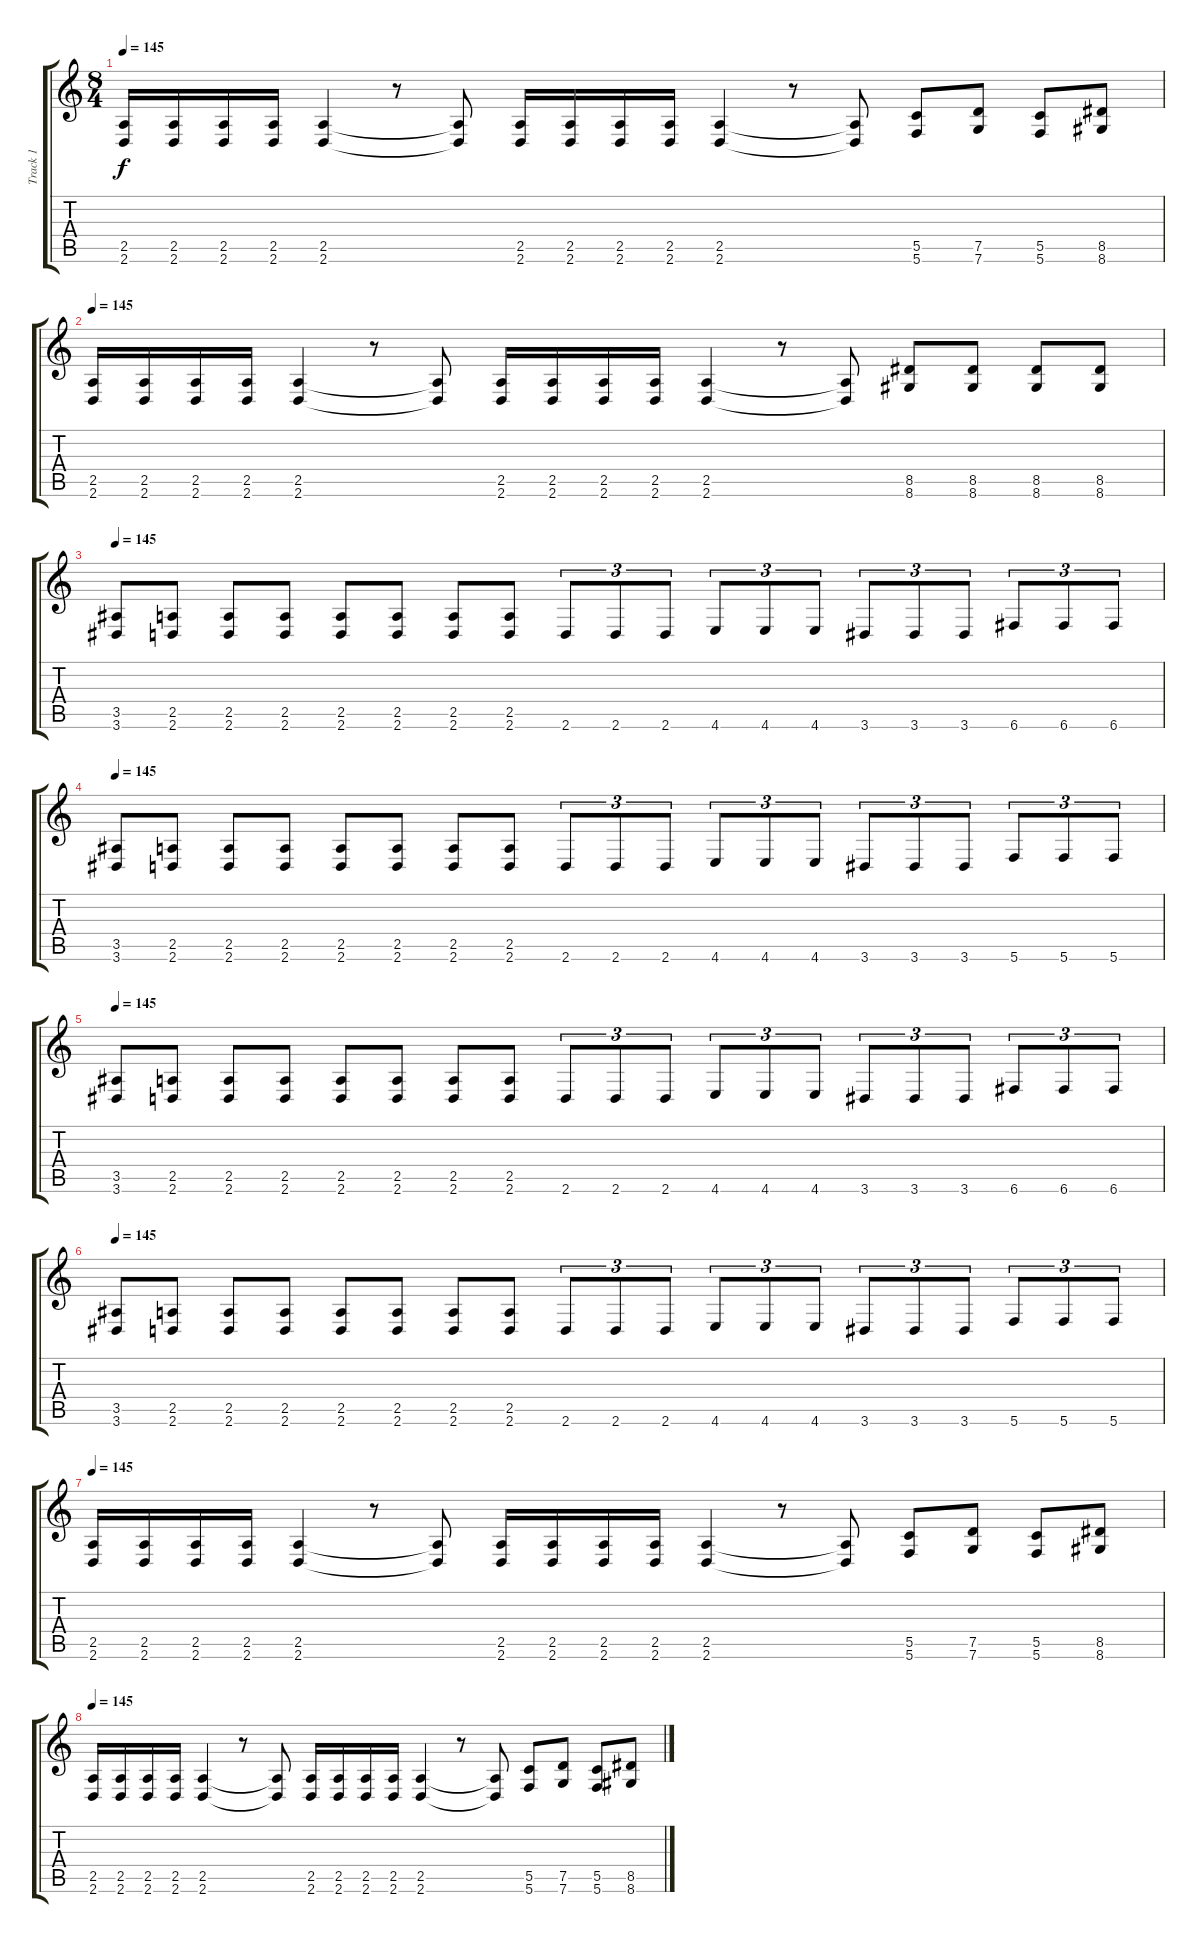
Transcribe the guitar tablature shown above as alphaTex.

\track ("Track 1" "Track 1") {instrument distortionguitar}
\staff {score tabs}
\tuning (D4 A3 F3 C3 G2 C2) {hide}
\ts (8 4)
\tempo 145
\clef g2
\ks c
(2.5 2.6).16{dy f} (2.5 2.6).16 (2.5 2.6).16 (2.5 2.6).16 (2.5 2.6).4 r.8 (2.5{t} 2.6{t}).8 (2.5 2.6).16 (2.5 2.6).16 (2.5 2.6).16 (2.5 2.6).16 (2.5 2.6).4 r.8 (2.5{t} 2.6{t}).8 (5.5 5.6).8 (7.5 7.6).8 (5.5 5.6).8 (8.5 8.6).8 |
\tempo 145
(2.5 2.6).16 (2.5 2.6).16 (2.5 2.6).16 (2.5 2.6).16 (2.5 2.6).4 r.8 (2.5{t} 2.6{t}).8 (2.5 2.6).16 (2.5 2.6).16 (2.5 2.6).16 (2.5 2.6).16 (2.5 2.6).4 r.8 (2.5{t} 2.6{t}).8 (8.5 8.6).8 (8.5 8.6).8 (8.5 8.6).8 (8.5 8.6).8 |
\tempo 145
(3.5 3.6).8 (2.5 2.6).8 (2.5 2.6).8 (2.5 2.6).8 (2.5 2.6).8 (2.5 2.6).8 (2.5 2.6).8 (2.5 2.6).8 2.6.8{tu (3 2)} 2.6.8{tu (3 2)} 2.6.8{tu (3 2)} 4.6.8{tu (3 2)} 4.6.8{tu (3 2)} 4.6.8{tu (3 2)} 3.6.8{tu (3 2)} 3.6.8{tu (3 2)} 3.6.8{tu (3 2)} 6.6.8{tu (3 2)} 6.6.8{tu (3 2)} 6.6.8{tu (3 2)} |
\tempo 145
(3.5 3.6).8 (2.5 2.6).8 (2.5 2.6).8 (2.5 2.6).8 (2.5 2.6).8 (2.5 2.6).8 (2.5 2.6).8 (2.5 2.6).8 2.6.8{tu (3 2)} 2.6.8{tu (3 2)} 2.6.8{tu (3 2)} 4.6.8{tu (3 2)} 4.6.8{tu (3 2)} 4.6.8{tu (3 2)} 3.6.8{tu (3 2)} 3.6.8{tu (3 2)} 3.6.8{tu (3 2)} 5.6.8{tu (3 2)} 5.6.8{tu (3 2)} 5.6.8{tu (3 2)} |
\tempo 145
(3.5 3.6).8 (2.5 2.6).8 (2.5 2.6).8 (2.5 2.6).8 (2.5 2.6).8 (2.5 2.6).8 (2.5 2.6).8 (2.5 2.6).8 2.6.8{tu (3 2)} 2.6.8{tu (3 2)} 2.6.8{tu (3 2)} 4.6.8{tu (3 2)} 4.6.8{tu (3 2)} 4.6.8{tu (3 2)} 3.6.8{tu (3 2)} 3.6.8{tu (3 2)} 3.6.8{tu (3 2)} 6.6.8{tu (3 2)} 6.6.8{tu (3 2)} 6.6.8{tu (3 2)} |
\tempo 145
(3.5 3.6).8 (2.5 2.6).8 (2.5 2.6).8 (2.5 2.6).8 (2.5 2.6).8 (2.5 2.6).8 (2.5 2.6).8 (2.5 2.6).8 2.6.8{tu (3 2)} 2.6.8{tu (3 2)} 2.6.8{tu (3 2)} 4.6.8{tu (3 2)} 4.6.8{tu (3 2)} 4.6.8{tu (3 2)} 3.6.8{tu (3 2)} 3.6.8{tu (3 2)} 3.6.8{tu (3 2)} 5.6.8{tu (3 2)} 5.6.8{tu (3 2)} 5.6.8{tu (3 2)} |
\tempo 145
(2.5 2.6).16 (2.5 2.6).16 (2.5 2.6).16 (2.5 2.6).16 (2.5 2.6).4 r.8 (2.5{t} 2.6{t}).8 (2.5 2.6).16 (2.5 2.6).16 (2.5 2.6).16 (2.5 2.6).16 (2.5 2.6).4 r.8 (2.5{t} 2.6{t}).8 (5.5 5.6).8 (7.5 7.6).8 (5.5 5.6).8 (8.5 8.6).8 |
\tempo 145
(2.5 2.6).16 (2.5 2.6).16 (2.5 2.6).16 (2.5 2.6).16 (2.5 2.6).4 r.8 (2.5{t} 2.6{t}).8 (2.5 2.6).16 (2.5 2.6).16 (2.5 2.6).16 (2.5 2.6).16 (2.5 2.6).4 r.8 (2.5{t} 2.6{t}).8 (5.5 5.6).8 (7.5 7.6).8 (5.5 5.6).8 (8.5 8.6).8
